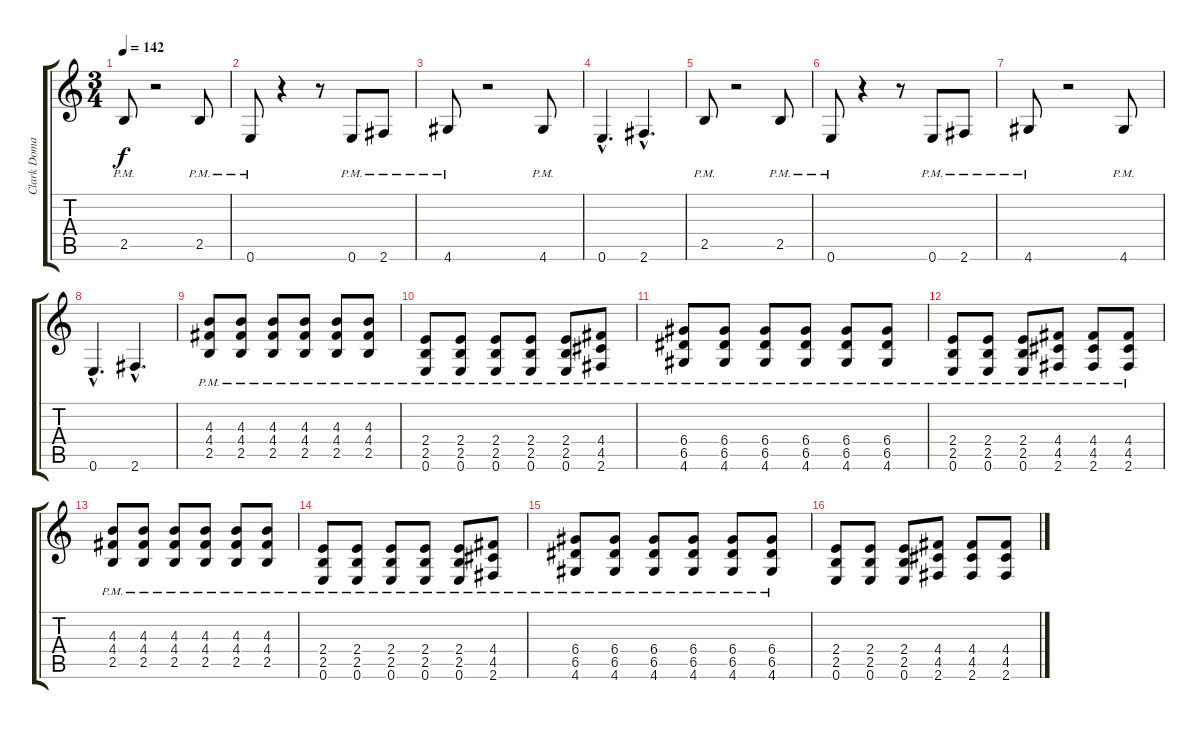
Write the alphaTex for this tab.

\track ("Clark Domae" "Clark Doma") {instrument electricguitarclean}
\staff {score tabs}
\tuning (E4 B3 G3 D3 A2 E2) {hide}
\ts (3 4)
\tempo 142
\clef g2
\ks c
2.5{pm}.8{dy f} r.2 2.5{pm}.8 |
0.6{pm}.8 r.4 r.8 0.6{pm}.8 2.6{pm}.8 |
4.6{pm}.8 r.2 4.6{pm}.8 |
0.6{hac}.4{d} 2.6{hac}.4{d} |
2.5{pm}.8 r.2 2.5{pm}.8 |
0.6{pm}.8 r.4 r.8 0.6{pm}.8 2.6{pm}.8 |
4.6{pm}.8 r.2 4.6{pm}.8 |
0.6{hac}.4{d} 2.6{hac}.4{d} |
(4.3{pm} 4.4{pm} 2.5{pm}).8 (4.3{pm} 4.4{pm} 2.5{pm}).8 (4.3{pm} 4.4{pm} 2.5{pm}).8 (4.3{pm} 4.4{pm} 2.5{pm}).8 (4.3{pm} 4.4{pm} 2.5{pm}).8 (4.3{pm} 4.4{pm} 2.5{pm}).8 |
(2.4{pm} 2.5{pm} 0.6{pm}).8 (2.4{pm} 2.5{pm} 0.6{pm}).8 (2.4{pm} 2.5{pm} 0.6{pm}).8 (2.4{pm} 2.5{pm} 0.6{pm}).8 (2.4{pm} 2.5{pm} 0.6{pm}).8 (4.4{pm} 4.5{pm} 2.6{pm}).8 |
(6.4{pm} 6.5{pm} 4.6{pm}).8 (6.4{pm} 6.5{pm} 4.6{pm}).8 (6.4{pm} 6.5{pm} 4.6{pm}).8 (6.4{pm} 6.5{pm} 4.6{pm}).8 (6.4{pm} 6.5{pm} 4.6{pm}).8 (6.4{pm} 6.5{pm} 4.6{pm}).8 |
(2.4{pm} 2.5{pm} 0.6{pm}).8 (2.4{pm} 2.5{pm} 0.6{pm}).8 (2.4{pm} 2.5{pm} 0.6{pm}).8 (4.4{pm} 4.5{pm} 2.6{pm}).8 (4.4{pm} 4.5{pm} 2.6{pm}).8 (4.4{pm} 4.5{pm} 2.6{pm}).8 |
(4.3{pm} 4.4{pm} 2.5{pm}).8 (4.3{pm} 4.4{pm} 2.5{pm}).8 (4.3{pm} 4.4{pm} 2.5{pm}).8 (4.3{pm} 4.4{pm} 2.5{pm}).8 (4.3{pm} 4.4{pm} 2.5{pm}).8 (4.3{pm} 4.4{pm} 2.5{pm}).8 |
(2.4{pm} 2.5{pm} 0.6{pm}).8 (2.4{pm} 2.5{pm} 0.6{pm}).8 (2.4{pm} 2.5{pm} 0.6{pm}).8 (2.4{pm} 2.5{pm} 0.6{pm}).8 (2.4{pm} 2.5{pm} 0.6{pm}).8 (4.4{pm} 4.5{pm} 2.6{pm}).8 |
(6.4{pm} 6.5{pm} 4.6{pm}).8 (6.4{pm} 6.5{pm} 4.6{pm}).8 (6.4{pm} 6.5{pm} 4.6{pm}).8 (6.4{pm} 6.5{pm} 4.6{pm}).8 (6.4{pm} 6.5{pm} 4.6{pm}).8 (6.4{pm} 6.5{pm} 4.6{pm}).8 |
(2.4 2.5 0.6).8 (2.4 2.5 0.6).8 (2.4 2.5 0.6).8 (4.4 4.5 2.6).8 (4.4 4.5 2.6).8 (4.4 4.5 2.6).8
